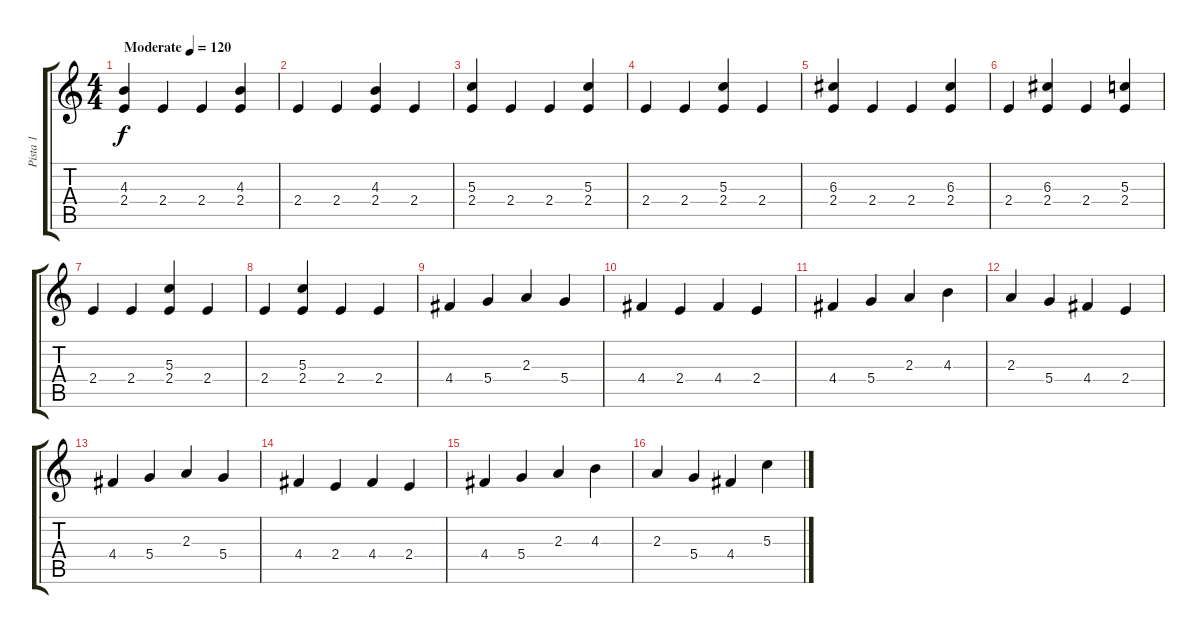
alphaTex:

\track ("Pista 1" "Pista 1") {instrument distortionguitar}
\staff {score tabs}
\tuning (E4 B3 G3 D3 A2 E2) {hide}
\ts (4 4)
\tempo (120 "Moderate")
\clef g2
\ks c
(4.3 2.4).4{dy f instrument distortionguitar} 2.4.4 2.4.4 (4.3 2.4).4 |
2.4.4 2.4.4 (4.3 2.4).4 2.4.4 |
(5.3 2.4).4 2.4.4 2.4.4 (5.3 2.4).4 |
2.4.4 2.4.4 (5.3 2.4).4 2.4.4 |
(6.3 2.4).4 2.4.4 2.4.4 (6.3 2.4).4 |
2.4.4 (6.3 2.4).4 2.4.4 (5.3 2.4).4 |
2.4.4 2.4.4 (5.3 2.4).4 2.4.4 |
2.4.4 (5.3 2.4).4 2.4.4 2.4.4 |
4.4.4 5.4.4 2.3.4 5.4.4 |
4.4.4 2.4.4 4.4.4 2.4.4 |
4.4.4 5.4.4 2.3.4 4.3.4 |
2.3.4 5.4.4 4.4.4 2.4.4 |
4.4.4 5.4.4 2.3.4 5.4.4 |
4.4.4 2.4.4 4.4.4 2.4.4 |
4.4.4 5.4.4 2.3.4 4.3.4 |
2.3.4 5.4.4 4.4.4 5.3.4
